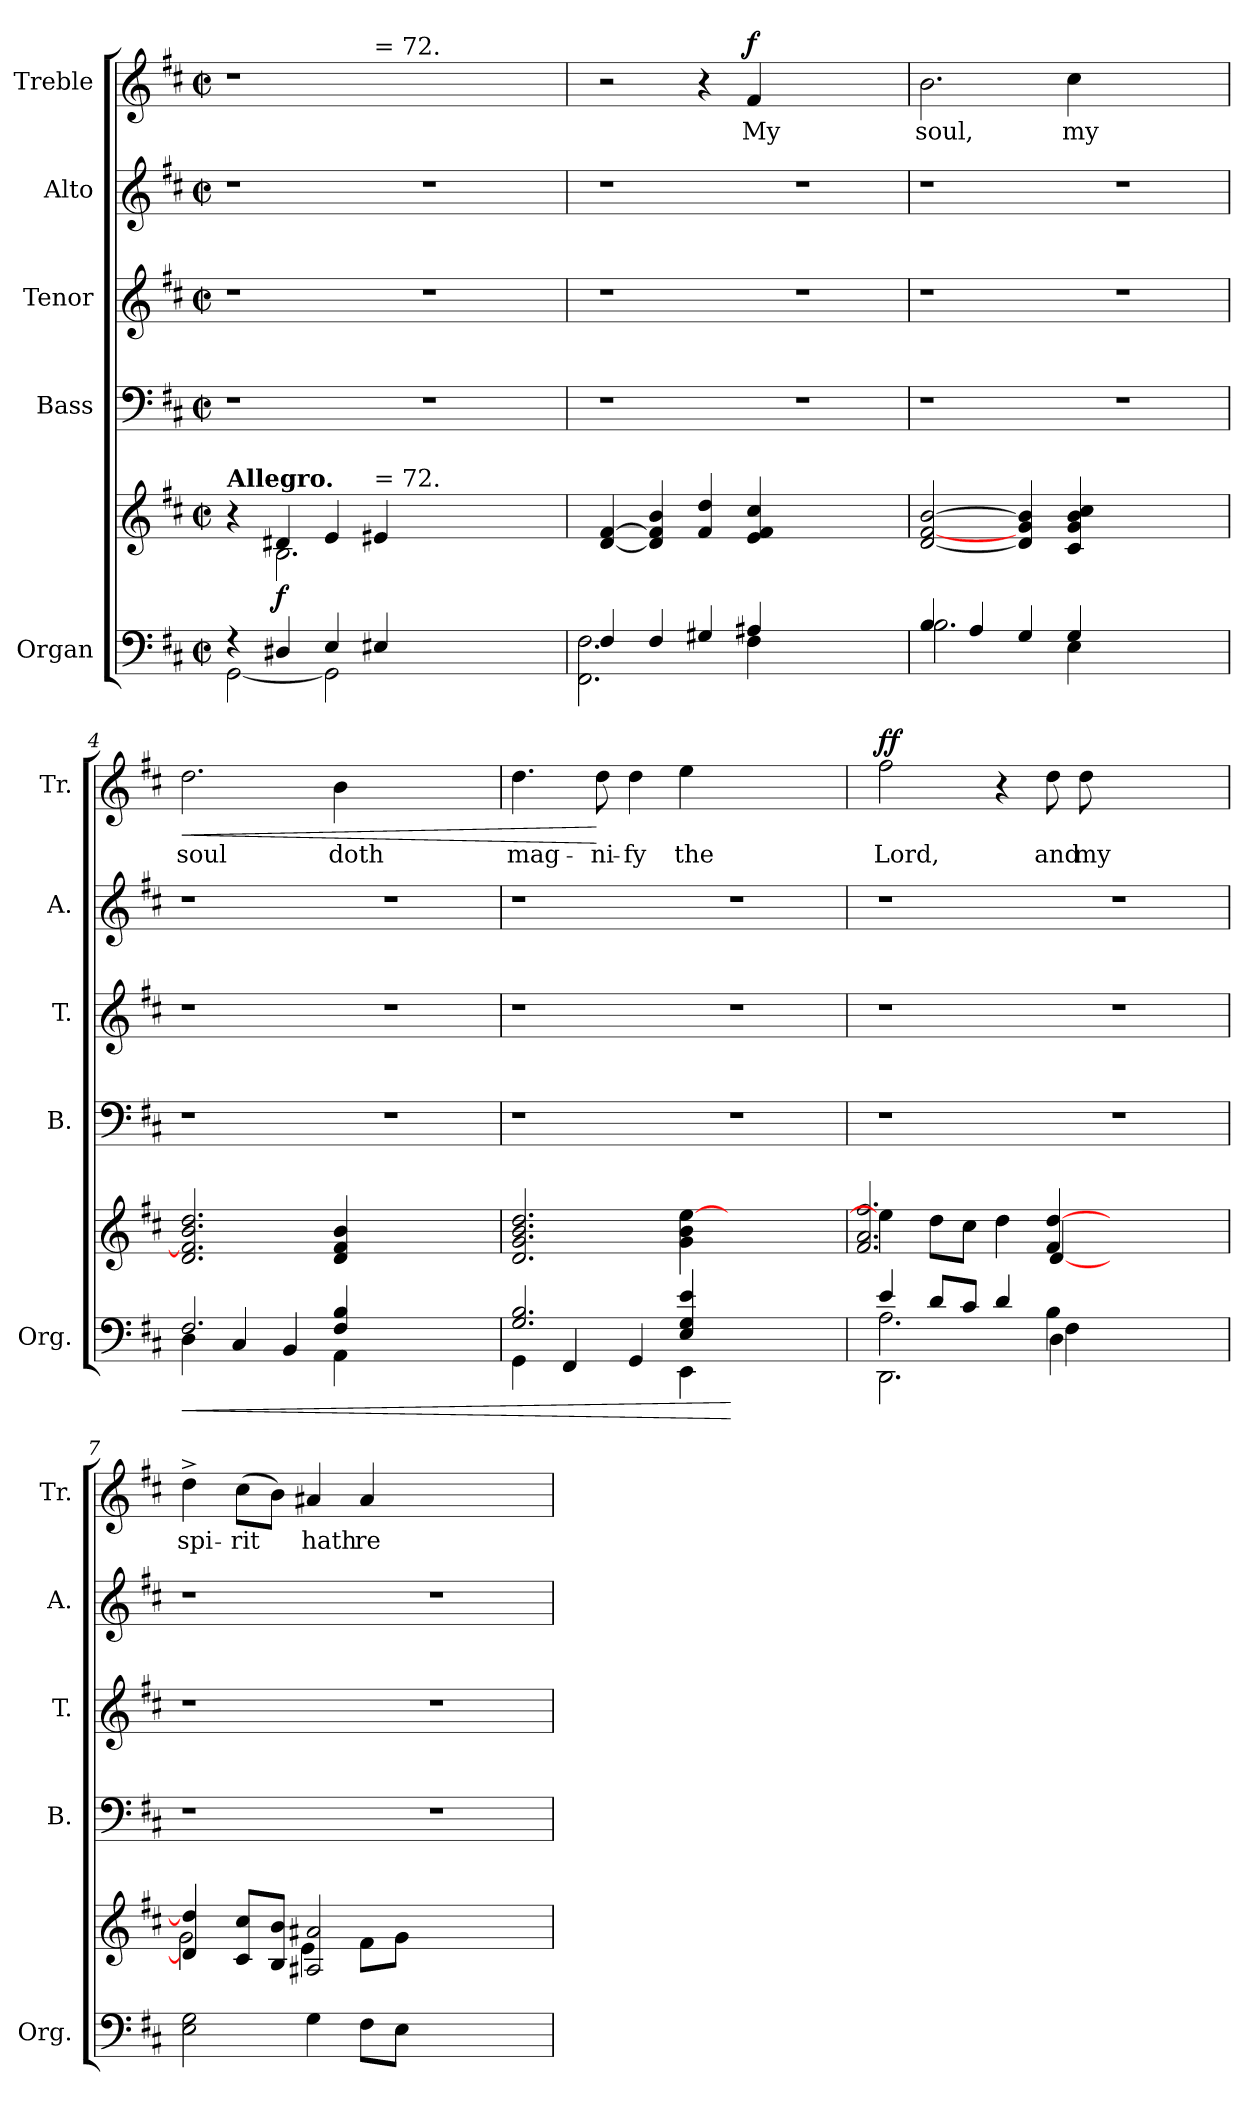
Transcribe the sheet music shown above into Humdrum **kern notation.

**kern	**kern	**dynam	**kern	**kern	**kern	**kern	**text	**dynam
*part5	*part5	*part5	*part4	*part3	*part2	*part1	*part1	*part1
*staff6	*staff5	*staff5/6	*staff4	*staff3	*staff2	*staff1	*staff1	*staff1
*I"Organ	*	*	*I"Bass	*I"Tenor	*I"Alto	*I"Treble	*	*
*I'Org.	*	*	*I'B.	*I'T.	*I'A.	*I'Tr.	*	*
!!LO:PB:g=z
*clefF4	*clefG2	*	*clefF4	*clefG2	*clefG2	*clefG2	*	*
*	*	*	*	*ITrd7c12	*	*	*	*
*k[f#c#]	*k[f#c#]	*	*k[f#c#]	*k[f#c#]	*k[f#c#]	*k[f#c#]	*	*
*D:	*D:	*	*D:	*D:	*D:	*D:	*	*
*M2/2	*M2/2	*	*M2/2	*M2/2	*M2/2	*M2/2	*	*
*met(c|)	*met(c|)	*	*met(c|)	*met(c|)	*met(c|)	*met(c|)	*	*
*MM120	*MM120	*	*MM120	*MM120	*MM120	*MM120	*	*
=1	=1	=1	=1	=1	=1	=1	=1	=1
*^	*^	*	*	*	*	*	*	*
!	!	!	!	!	!	!	!	!LO:TX:a:B:t=Allegro.	!	!
!	!	!LO:TX:a:B:t=Allegro.	!	!	!	!	!	!	!	!
*	*	*	*	*	*	*	*	*^	*	*
4r	[2GGi\	4r	4ryy	.	1r	1r	1r	1r	2.ryy	.	.
4D#Xi/	.	4d#Xi/	2.Bi\	f	.	.	.	.	.	.	.
4Ei/	2GGi\]	4ei/	.	.	.	.	.	.	.	.	.
!	!	!	!	!	!	!	!	!	!LO:TX:a:t== 72.	!	!
!	!	!LO:TX:a:t== 72.	!	!	!	!	!	!	!	!	!
4E#Xi/	.	4e#Xi/	.	.	.	.	.	.	1ryy	.	.
1ryy	1ryy	1ryy	1ryy	.	1r	1r	1r	1ryy	.	.	.
.	.	.	.	.	.	.	.	.	4ryy	.	.
*	*	*v	*v	*	*	*	*	*v	*v	*	*
=2	=2	=2	=2	=2	=2	=2	=2	=2	=2
4F#i/	2.FF#i\ 2.F#i	[4di/ [4f#i	.	1r	1r	1r	2r	.	.
4F#i/	.	4di/] 4f#i] 4bi	.	.	.	.	.	.	.
4G#Xi/	.	4f#i/ 4ddi	.	.	.	.	4r	.	.
!	!	!	!	!	!	!	!	!LO:LY:b:color=#000000	!
4A#Xi/	4F#i\	4ei/ 4f#i 4cc#i	.	.	.	.	4f#i/	My	f
1ryy	1ryy	1ryy	.	1r	1r	1r	1ryy	.	.
=3	=3	=3	=3	=3	=3	=3	=3	=3	=3
!	!	!	!	!	!	!	!	!LO:LY:b:color=#000000	!
4Bi/	2.Bi\	[2di/ [2f#i [2bi	.	1r	1r	1r	2.bi\	soul,	.
4Ai/	.	.	.	.	.	.	.	.	.
4Gi/	.	4di/] 4gi 4bi]	.	.	.	.	.	.	.
!	!	!	!	!	!	!	!	!LO:LY:b:color=#000000	!
4Gi/	4Ei\	4c#i/ 4gi 4bi 4cc#i	.	.	.	.	4cc#i\	my	.
1ryy	1ryy	1ryy	.	1r	1r	1r	1ryy	.	.
=4	=4	=4	=4	=4	=4	=4	=4	=4	=4
!	!	!	!LO:HP:b=2	!	!	!	!	!	!
!	!	!	!	!	!	!	!	!LO:LY:b:color=#000000	!LO:HP:b
2.F#i/	4Di\	2.di/ 2.f#i] 2.bi 2.ddi	<	1r	1r	1r	2.ddi\	soul	<
.	4C#i/	.	.	.	.	.	.	.	.
.	4BBi/	.	.	.	.	.	.	.	.
!	!	!	!	!	!	!	!	!LO:LY:b:color=#000000	!
4F#i/ 4Bi	4AAi\	4di/ 4f#i 4bi	.	.	.	.	4bi\	doth	.
1ryy	1ryy	1ryy	.	1r	1r	1r	1ryy	.	.
=5	=5	=5	=5	=5	=5	=5	=5	=5	=5
!	!	!	!	!	!	!	!	!LO:LY:b:color=#000000	!
2.Gi/ 2.Bi	4GGi\	2.di/ 2.gi 2.bi 2.ddi	.	1r	1r	1r	4.ddi\	mag-	.
.	4FF#i/	.	.	.	.	.	.	.	.
!	!	!	!	!	!	!	!	!LO:LY:b:color=#000000	!
.	.	.	.	.	.	.	8ddi\	-ni-	[
!	!	!	!	!	!	!	!	!LO:LY:b:color=#000000	!
.	4GGi/	.	.	.	.	.	4ddi\	-fy	.
!	!	!	!	!	!	!	!	!LO:LY:b:color=#000000	!
4Ei/ 4Gi 4ei	4EEi\	4gi\ 4bi [4eei	.	.	.	.	4eei\	the	.
1ryy	1ryy	1ryy	[	1r	1r	1r	1ryy	.	.
=6	=6	=6	=6	=6	=6	=6	=6	=6	=6
*	*^	*^	*	*	*	*	*	*	*
!	!	!	!	!	!	!	!	!	!	!LO:LY:b:color=#000000	!
4ei/	2.DDi\	2.Ai\	4eei\]	2.f#i/ 2.ai 2.ff#i	.	1r	1r	1r	2ff#i\	Lord,	ff
8di/L	.	.	8ddi\L	.	.	.	.	.	.	.	.
8c#i/J	.	.	8cc#i\J	.	.	.	.	.	.	.	.
4di/	.	.	4ddi\	.	.	.	.	.	4r	.	.
!	!	!	!	!	!	!	!	!	!	!LO:LY:b:color=#000000	!
4Bi\	4Di\	4F#i\	4f#i/ [4ddi	[4di/	.	.	.	.	8ddi\	and	.
!	!	!	!	!	!	!	!	!	!	!LO:LY:b:color=#000000	!
.	.	.	.	.	.	.	.	.	8ddi\	my	.
1ryy	1ryy	1ryy	1ryy	1ryy	.	1r	1r	1r	1ryy	.	.
*v	*v	*v	*	*	*	*	*	*	*	*	*
=7	=7	=7	=7	=7	=7	=7	=7	=7	=7
*^	*	*	*	*	*	*	*	*	*
*	*^	*	*	*	*	*	*	*	*	*
!	!	!	!	!	!	!	!	!	!	!LO:LY:b:color=#000000	!
*v	*v	*v	*	*	*	*	*	*	*	*	*
2Ei\ 2Gi	4di/] 4ddi]	2gi\	.	1r	1r	1r	4dd^i\	spi-	.
!	!	!	!	!	!	!	!	!LO:LY:b:color=#000000	!
.	8c#i/ 8cc#iL	.	.	.	.	.	(8cc#i\L	-rit	.
.	8Bi/ 8biJ	.	.	.	.	.	8bi\J)	.	.
!	!	!	!	!	!	!	!	!LO:LY:b:color=#000000	!
4Gi\	2A#Xi/ 2a#Xi	4ei\	.	.	.	.	4a#Xi/	hath	.
!	!	!	!	!	!	!	!	!LO:LY:b:color=#000000	!
8F#i\L	.	8f#i\L	.	.	.	.	4a#i/	re-	.
8Ei\J	.	8gi\J	.	.	.	.	.	.	.
1ryy	1ryy	1ryy	.	1r	1r	1r	1ryy	.	.
*	*v	*v	*	*	*	*	*	*	*
=	=	=	=	=	=	=	=	=
*-	*-	*-	*-	*-	*-	*-	*-	*-
